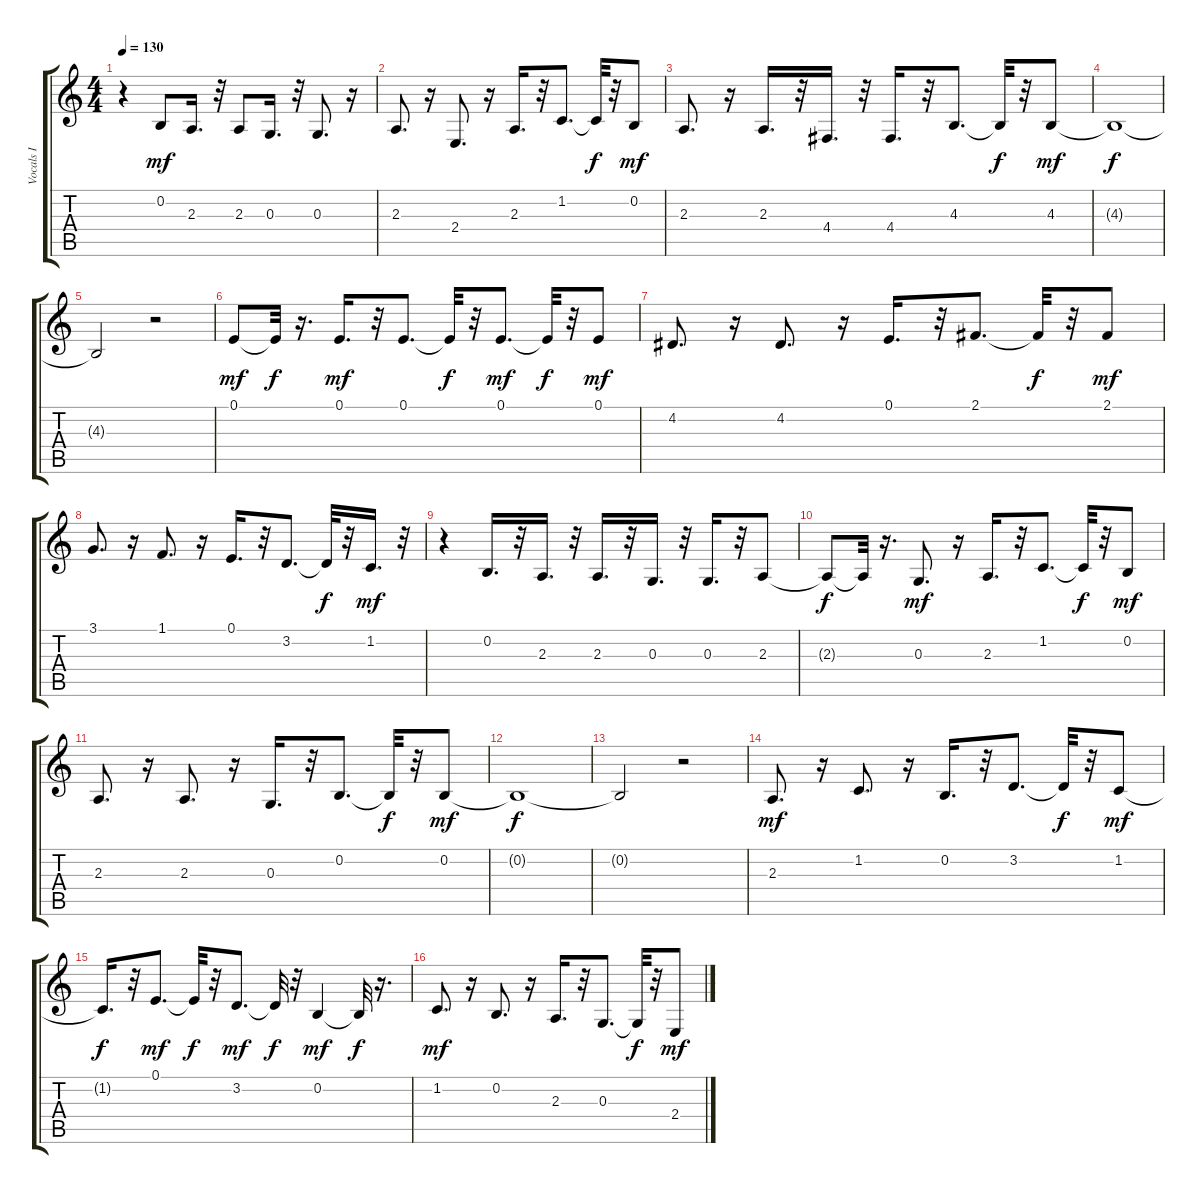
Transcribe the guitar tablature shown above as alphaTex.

\track ("Vocals I" "Vocals I") {instrument flute}
\staff {score tabs}
\tuning (E4 B3 G3 D3 A2 E2) {hide}
\ts (4 4)
\tempo 130
\clef g2
\ks c
r.4{dy mf} 0.2.8 2.3.16{d} r.32 2.3.8 0.3.16{d} r.32 0.3.8{d} r.16 |
2.3.8{d} r.16 2.4.8{d} r.16 2.3.16{d} r.32 1.2.8{d} 1.2{t}.32{dy f} r.32 0.2.8{dy mf} |
2.3.8{d} r.16 2.3.16{d} r.32 4.4.16{d} r.32 4.4.16{d} r.32 4.3.8{d} 4.3{t}.32{dy f} r.32 4.3.8{dy mf} |
4.3{t}.1{dy f} |
4.3{t}.2 r.2 |
0.1.8{dy mf} 0.1{t}.32{dy f} r.16{d} 0.1.16{d dy mf} r.32 0.1.8{d} 0.1{t}.32{dy f} r.32 0.1.8{d dy mf} 0.1{t}.32{dy f} r.32 0.1.8{dy mf} |
4.2.8{d} r.16 4.2.8{d} r.16 0.1.16{d} r.32 2.1.8{d} 2.1{t}.32{dy f} r.32 2.1.8{dy mf} |
3.1.8{d} r.16 1.1.8{d} r.16 0.1.16{d} r.32 3.2.8{d} 3.2{t}.32{dy f} r.32 1.2.16{d dy mf} r.32 |
r.4 0.2.16{d} r.32 2.3.16{d} r.32 2.3.16{d} r.32 0.3.16{d} r.32 0.3.16{d} r.32 2.3.8 |
2.3{t}.8{dy f} 2.3{t}.32 r.16{d} 0.3.8{d dy mf} r.16 2.3.16{d} r.32 1.2.8{d} 1.2{t}.32{dy f} r.32 0.2.8{dy mf} |
2.3.8{d} r.16 2.3.8{d} r.16 0.3.16{d} r.32 0.2.8{d} 0.2{t}.32{dy f} r.32 0.2.8{dy mf} |
0.2{t}.1{dy f} |
0.2{t}.2 r.2 |
2.3.8{d dy mf} r.16 1.2.8{d} r.16 0.2.16{d} r.32 3.2.8{d} 3.2{t}.32{dy f} r.32 1.2.8{dy mf} |
1.2{t}.16{d dy f} r.32 0.1.8{d dy mf} 0.1{t}.32{dy f} r.32 3.2.8{d dy mf} 3.2{t}.32{dy f} r.32 0.2.4{dy mf} 0.2{t}.32{dy f} r.16{d} |
1.2.8{d dy mf} r.16 0.2.8{d} r.16 2.3.16{d} r.32 0.3.8{d} 0.3{t}.32{dy f} r.32 2.4.8{dy mf}
